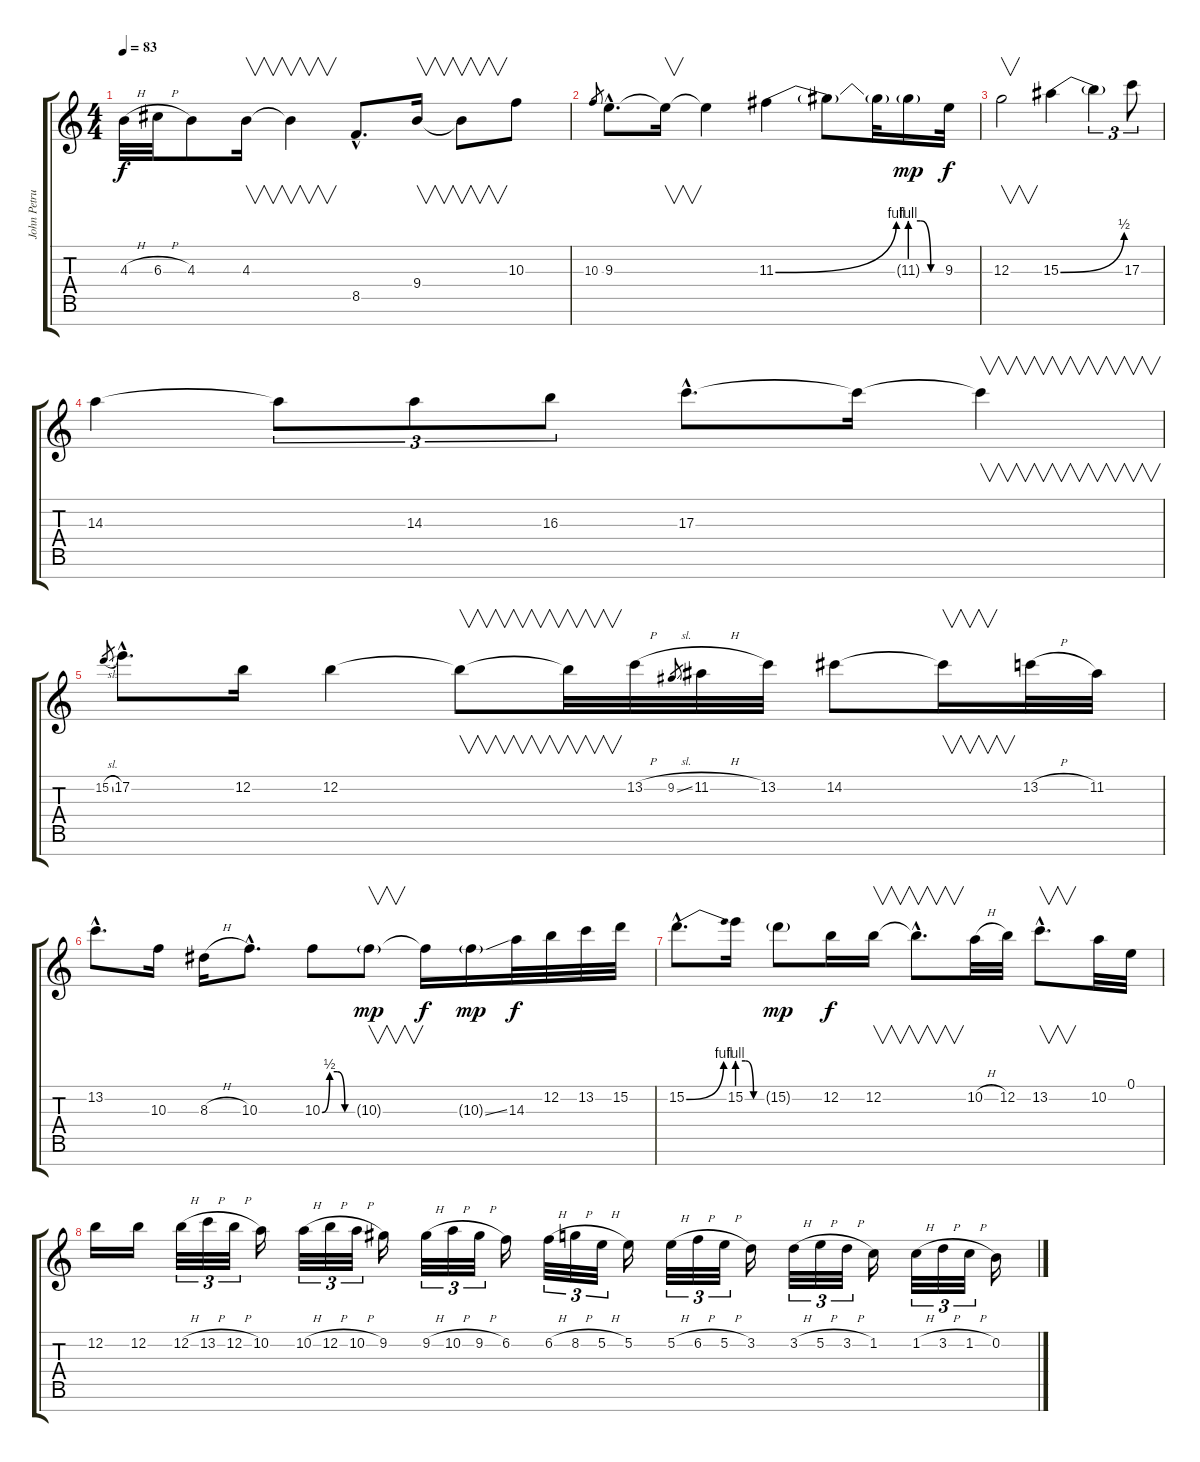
\track ("John Petrucci - 7 Strings Guitar" "John Petru") {instrument distortionguitar}
\staff {score tabs}
\tuning (E4 B3 G3 D3 A2 E2 B1) {hide}
\ts (4 4)
\tempo 83
\clef g2
\ks c
4.3{h}.32{dy f} 6.3{h}.32 4.3.8 4.3.16{v} 4.3{t}.4{v} 8.5{hac}.8{d} 9.4.16{v} 9.4{t}.8{v} 10.3.8 |
10.3.8{gr} 9.3{hac}.8{d} 9.3{t}.16{v} 9.3{t}.4 11.3{be (bend 0 0 60 4)}.4 11.3{t}.8 11.3{t}.32 11.3{be (custom 0 4 20 4 40 0 60 0) g}.16{dy mp} 9.3.32{dy f} |
12.3.2{v} 15.3{be (bend 0 0 60 2)}.4 15.3{t}.4{tu (3 2)} 17.3.8{tu (3 2)} |
14.3.4 14.3{t}.8{tu (3 2)} 14.3.8{tu (3 2)} 16.3.8{tu (3 2)} 17.3{hac}.8{d} 17.3{t}.16 17.3{t}.4{v} |
15.2{sl}.8{gr} 17.2{hac}.8{d} 12.2.16 12.2.4 12.2{t}.8{v} 12.2{t}.32{v} 13.2{h}.32 9.2{sl}.8{gr} 11.2{h}.32 13.2.32 14.2.8 14.2{t}.16{v} 13.2{h}.32 11.2.32 |
13.2{hac}.8{d} 10.3.16 8.3{h}.16 10.3{hac}.8{d} 10.3{be (custom 0 0 15 2 30 2 45 0 60 0)}.8 10.3{g}.8{v dy mp} 10.3{t}.16{dy f} 10.3{ss g}.16{dy mp} 14.3.32{dy f} 12.2.32 13.2.32 15.2.32 |
15.2{be (bend 0 0 60 4) hac}.8{d} 15.2{be (custom 0 4 20 4 40 0 60 0)}.16 15.2{g}.8{dy mp} 12.2.16{dy f} 12.2.16{v} 12.2{hac t}.8{v d} 10.2{h}.32 12.2.32 13.2{hac}.8{v d} 10.2.32 0.1.32 |
12.2.16 12.2.16 12.2{h}.32{tu (3 2)} 13.2{h}.32{tu (3 2)} 12.2{h}.32{tu (3 2)} 10.2.16 10.2{h}.32{tu (3 2)} 12.2{h}.32{tu (3 2)} 10.2{h}.32{tu (3 2)} 9.2.16 9.2{h}.32{tu (3 2)} 10.2{h}.32{tu (3 2)} 9.2{h}.32{tu (3 2)} 6.2.16 6.2{h}.32{tu (3 2)} 8.2{h}.32{tu (3 2)} 5.2{h}.32{tu (3 2)} 5.2.16 5.2{h}.32{tu (3 2)} 6.2{h}.32{tu (3 2)} 5.2{h}.32{tu (3 2)} 3.2.16 3.2{h}.32{tu (3 2)} 5.2{h}.32{tu (3 2)} 3.2{h}.32{tu (3 2)} 1.2.16 1.2{h}.32{tu (3 2)} 3.2{h}.32{tu (3 2)} 1.2{h}.32{tu (3 2)} 0.2.16
